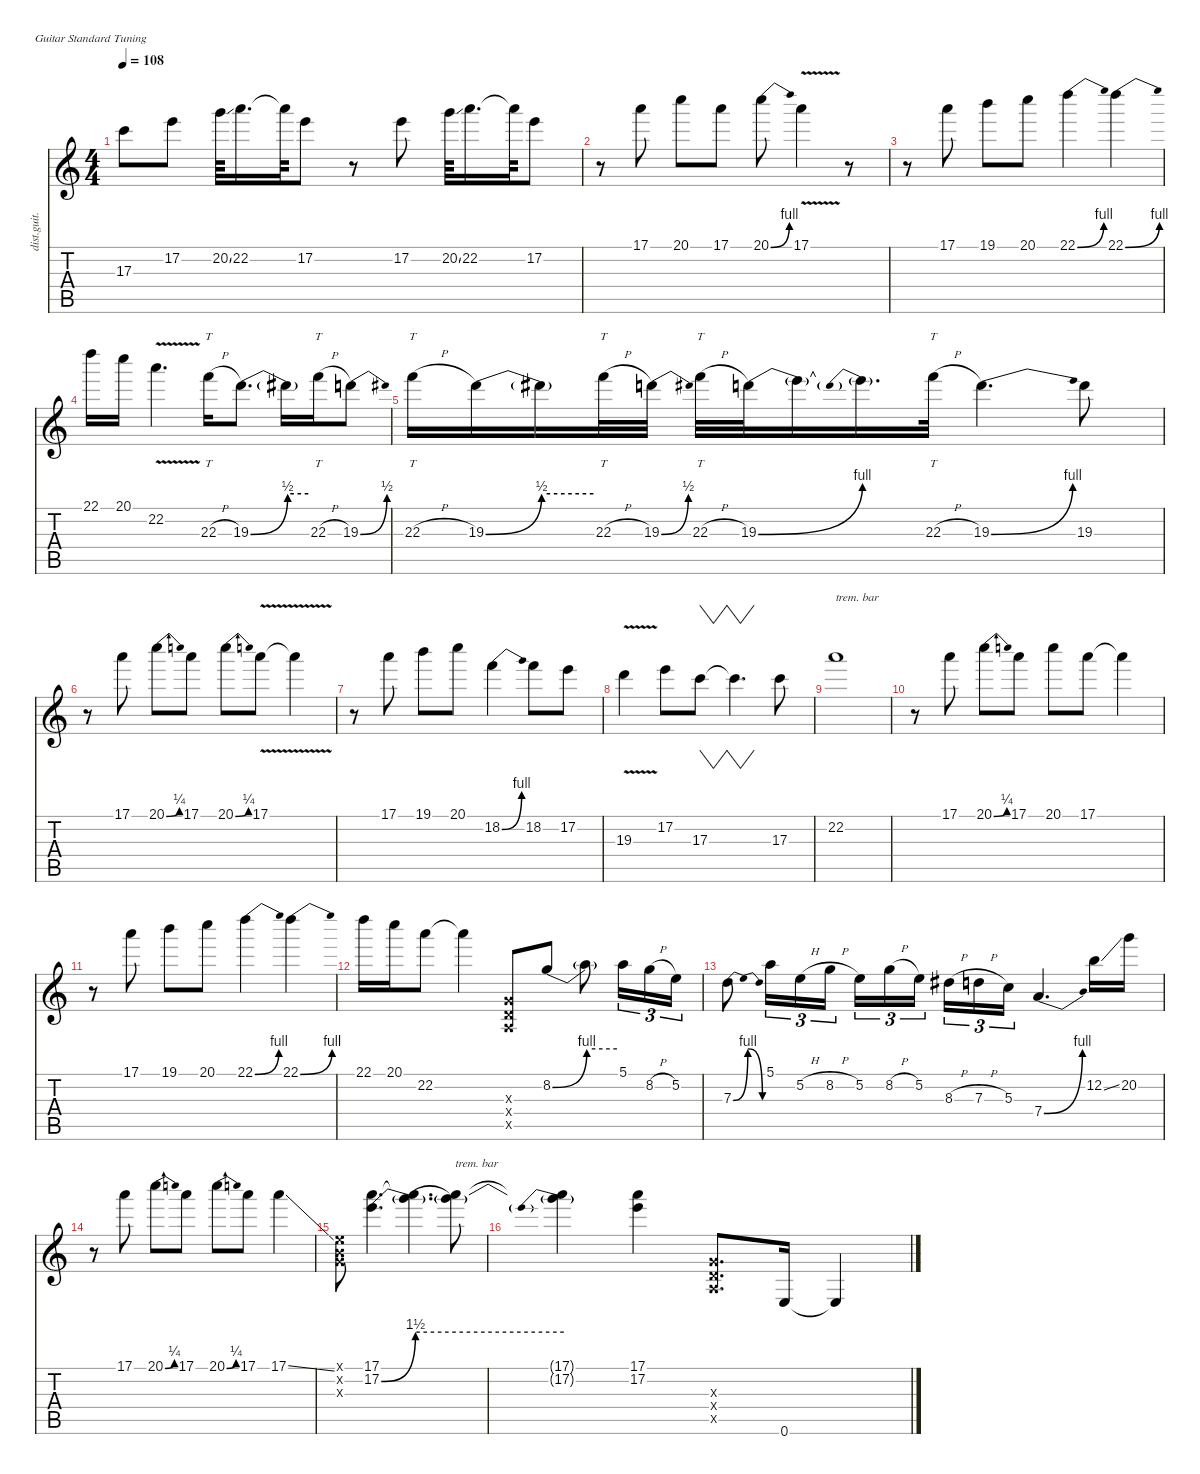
\defaultSystemsLayout 4
\hideDynamics
\bracketExtendMode nobrackets
\otherSystemsTrackNameOrientation horizontal
\track ("Distortion Guitar" "dist.guit.") {instrument distortionguitar}
\staff {score tabs}
\tuning (E4 B3 G3 D3 A2 E2)
\ts (4 4)
\tempo 108
\clef g2
\ks c
17.3{t}.8{dy f beam Down} 17.2.8{beam Down} 20.2{ss}.64{beam Down} 22.2.16{d beam Down} 22.2{t}.64{beam Down} 17.2.8{beam Down} r.8{beam Down} 17.2.8{beam Down} 20.2{ss}.64{beam Down} 22.2.16{d beam Down} 22.2{t}.64{beam Down} 17.2.8{beam Down} |
r.8{beam Down} 17.1.8{beam Down} 20.1.8{beam Down} 17.1.8{beam Down} 20.1{be (bend 0 0 30 4)}.8{beam Down} 17.1{v}.4{beam Down} r.8{beam Down} |
r.8{beam Down} 17.1.8{beam Down} 19.1.8{beam Down} 20.1.8{beam Down} 22.1{be (bend 0 0 30 4)}.4{beam Down} 22.1{be (bend 0 0 30 4)}.4{beam Down} |
22.1.16{beam Down} 20.1.16{beam Down} 22.2{v}.4{d beam Down} 22.3{h}.16{tt beam Down} 19.3{be (bend 0 0 60 2)}.8{d beam Down} 19.3{be (hold 0 2 60 2) t}.16{beam Down} 22.3{h}.16{tt beam Down} 19.3{be (bend 0 0 30 2)}.8{beam Down} |
22.3{h}.16{tt beam Down} 19.3{be (bend 0 0 60 2)}.16{beam Down} 19.3{be (hold 0 2 60 2) t}.16{beam Down} 22.3{h}.32{tt beam Down} 19.3{be (bend 0 0 30 2)}.32{beam Down} 22.3{h}.32{tt beam Down} 19.3{be (bend 0 0 60 4)}.32{beam Down} 19.3{t}.16{beam Down} 19.3{be (prebend 0 4 60 4) t}.16{d beam Down} 22.3{h}.32{tt beam Down} 19.3{be (bend 0 0 30 4)}.4{d beam Down} 19.3.8{beam Down} |
r.8{beam Down} 17.1.8{beam Down} 20.1{be (bend 0 0 30 1)}.8{beam Down} 17.1.8{beam Down} 20.1{be (bend 0 0 30 1)}.8{beam Down} 17.1{v}.8{beam Down} 17.1{v t}.4{beam Down} |
r.8{beam Down} 17.1.8{beam Down} 19.1.8{beam Down} 20.1.8{beam Down} 18.2{be (bend 0 0 30 4)}.4{beam Down} 18.2.8{beam Down} 17.2.8{beam Down} |
19.3{v}.4{beam Down} 17.2.8{beam Down} 17.3.8{vw beam Down} 17.3{t}.4{vw d beam Down} 17.3.8{beam Down} |
22.2.1{txt "trem. bar" beam Down} |
r.8{beam Down} 17.1.8{beam Down} 20.1{be (bend 0 0 30 1)}.8{beam Down} 17.1.8{beam Down} 20.1.8{beam Down} 17.1.8{beam Down} 17.1{t}.4{beam Down} |
r.8{beam Down} 17.1.8{beam Down} 19.1.8{beam Down} 20.1.8{beam Down} 22.1{be (bend 0 0 30 4)}.4{beam Down} 22.1{be (bend 0 0 30 4)}.4{beam Down} |
22.1.16{beam Down} 20.1.16{beam Down} 22.2.8{beam Down} 22.2{t}.4{beam Down} (0.3{x} 0.4{x} 0.5{x}).8{beam Up} 8.2{be (bend 0 0 60 4)}.8{beam Up} 8.2{be (hold 0 4 60 4) t}.8{beam Down} 5.1.16{tu (3 2) beam Down} 8.2{h}.16{tu (3 2) beam Down} 5.2.16{tu (3 2) beam Down} |
7.3{be (bendrelease 0 0 15 4 30 4 45 0)}.8{beam Down} 5.1.16{tu (3 2) beam Down} 5.2{h}.16{tu (3 2) beam Down} 8.2{h}.16{tu (3 2) beam Down} 5.2.16{tu (3 2) beam Down} 8.2{h}.16{tu (3 2) beam Down} 5.2.16{tu (3 2) beam Down} 8.3{h acc #}.16{tu (3 2) beam Down} 7.3{h}.16{tu (3 2) beam Down} 5.3.16{tu (3 2) beam Down} 7.4{be (bend 0 0 30 4)}.4{d beam Up} 12.2{ss}.16{beam Down} 20.2.16{beam Down} |
r.8{beam Down} 17.1.8{beam Down} 20.1{be (bend 0 0 30 1)}.8{beam Down} 17.1.8{beam Down} 20.1{be (bend 0 0 30 1)}.8{beam Down} 17.1.8{beam Down} 17.1{ss}.4{beam Down} |
(0.1{x} 0.2{x} 0.3{x}).8{beam Down} (17.1 17.2{be (bend 0 0 60 6)}).4{d beam Down} (17.1{t} 17.2{be (hold 0 6 60 6) t}).4{d beam Down} (17.1{t} 17.2{t}).8{txt "trem. bar" beam Down} |
(17.1{t} 17.2{be (prebend 0 6 60 6) t}).4{beam Down} (17.1 17.2).4{beam Down} (0.3{x} 0.4{x} 0.5{x}).8{d beam Up} 0.6.16{beam Up} 0.6{t}.4{beam Up}
